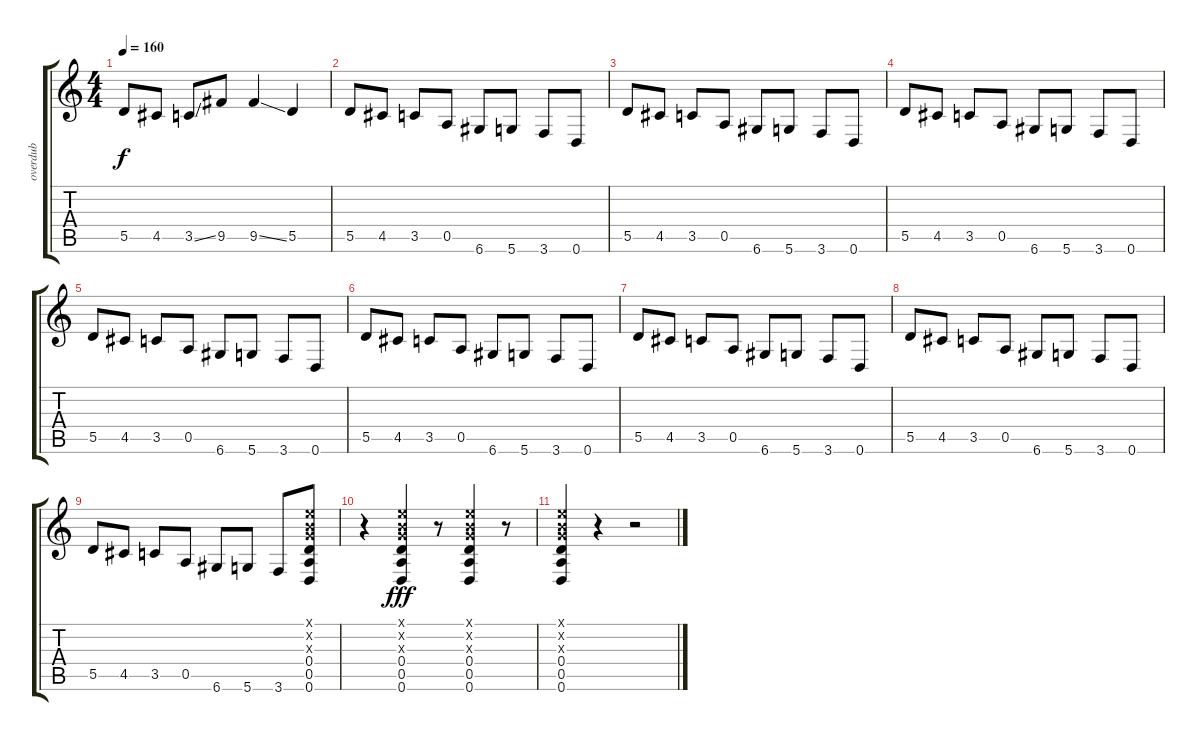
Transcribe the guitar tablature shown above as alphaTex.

\track ("overdub" "overdub") {instrument overdrivenguitar}
\staff {score tabs}
\tuning (E4 B3 G3 D3 A2 D2) {hide}
\ts (4 4)
\tempo 160
\clef g2
\ks c
5.5.8{dy f} 4.5.8 3.5{ss}.8 9.5.8 9.5{ss}.4 5.5.4 |
5.5.8 4.5.8 3.5.8 0.5.8 6.6.8 5.6.8 3.6.8 0.6.8 |
5.5.8 4.5.8 3.5.8 0.5.8 6.6.8 5.6.8 3.6.8 0.6.8 |
5.5.8 4.5.8 3.5.8 0.5.8 6.6.8 5.6.8 3.6.8 0.6.8 |
5.5.8 4.5.8 3.5.8 0.5.8 6.6.8 5.6.8 3.6.8 0.6.8 |
5.5.8 4.5.8 3.5.8 0.5.8 6.6.8 5.6.8 3.6.8 0.6.8 |
5.5.8 4.5.8 3.5.8 0.5.8 6.6.8 5.6.8 3.6.8 0.6.8 |
5.5.8 4.5.8 3.5.8 0.5.8 6.6.8 5.6.8 3.6.8 0.6.8 |
5.5.8 4.5.8 3.5.8 0.5.8 6.6.8 5.6.8 3.6.8 (0.1{x} 0.2{x} 0.3{x} 0.4 0.5 0.6).8 |
r.4 (0.1{x} 0.2{x} 0.3{x} 0.4 0.5 0.6).4{dy fff} r.8 (0.1{x} 0.2{x} 0.3{x} 0.4 0.5 0.6).4 r.8 |
(0.1{x} 0.2{x} 0.3{x} 0.4 0.5 0.6).4 r.4 r.2
